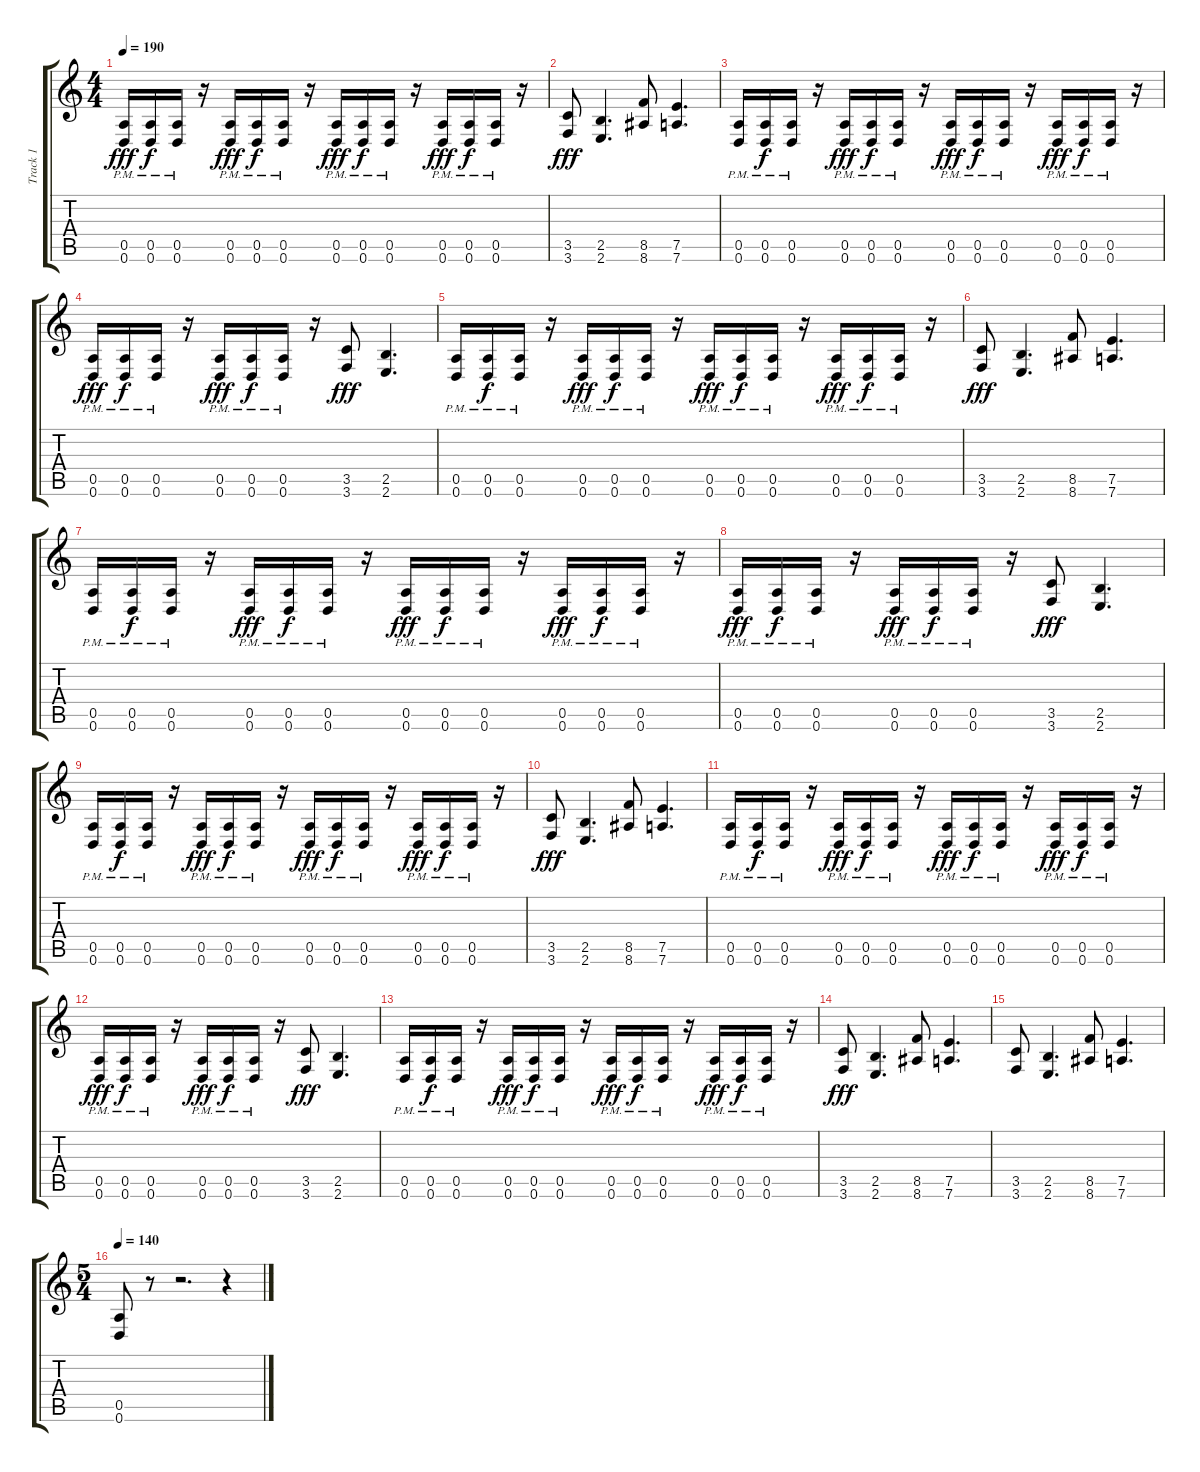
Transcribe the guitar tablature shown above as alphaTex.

\track ("Track 1" "Track 1") {instrument distortionguitar}
\staff {score tabs}
\tuning (E4 B3 G3 D3 A2 D2) {hide}
\ts (4 4)
\tempo 190
\clef g2
\ks c
(0.5{pm} 0.6{pm}).16{dy fff} (0.5{pm} 0.6{pm}).16{dy f} (0.5{pm} 0.6{pm}).16 r.16 (0.5{pm} 0.6{pm}).16{dy fff} (0.5{pm} 0.6{pm}).16{dy f} (0.5{pm} 0.6{pm}).16 r.16 (0.5{pm} 0.6{pm}).16{dy fff} (0.5{pm} 0.6{pm}).16{dy f} (0.5{pm} 0.6{pm}).16 r.16 (0.5{pm} 0.6{pm}).16{dy fff} (0.5{pm} 0.6{pm}).16{dy f} (0.5{pm} 0.6{pm}).16 r.16 |
(3.5 3.6).8{dy fff} (2.5 2.6).4{d} (8.5 8.6).8 (7.5 7.6).4{d} |
(0.5{pm} 0.6{pm}).16 (0.5{pm} 0.6{pm}).16{dy f} (0.5{pm} 0.6{pm}).16 r.16 (0.5{pm} 0.6{pm}).16{dy fff} (0.5{pm} 0.6{pm}).16{dy f} (0.5{pm} 0.6{pm}).16 r.16 (0.5{pm} 0.6{pm}).16{dy fff} (0.5{pm} 0.6{pm}).16{dy f} (0.5{pm} 0.6{pm}).16 r.16 (0.5{pm} 0.6{pm}).16{dy fff} (0.5{pm} 0.6{pm}).16{dy f} (0.5{pm} 0.6{pm}).16 r.16 |
(0.5{pm} 0.6{pm}).16{dy fff} (0.5{pm} 0.6{pm}).16{dy f} (0.5{pm} 0.6{pm}).16 r.16 (0.5{pm} 0.6{pm}).16{dy fff} (0.5{pm} 0.6{pm}).16{dy f} (0.5{pm} 0.6{pm}).16 r.16 (3.5 3.6).8{dy fff} (2.5 2.6).4{d} |
(0.5{pm} 0.6{pm}).16 (0.5{pm} 0.6{pm}).16{dy f} (0.5{pm} 0.6{pm}).16 r.16 (0.5{pm} 0.6{pm}).16{dy fff} (0.5{pm} 0.6{pm}).16{dy f} (0.5{pm} 0.6{pm}).16 r.16 (0.5{pm} 0.6{pm}).16{dy fff} (0.5{pm} 0.6{pm}).16{dy f} (0.5{pm} 0.6{pm}).16 r.16 (0.5{pm} 0.6{pm}).16{dy fff} (0.5{pm} 0.6{pm}).16{dy f} (0.5{pm} 0.6{pm}).16 r.16 |
(3.5 3.6).8{dy fff} (2.5 2.6).4{d} (8.5 8.6).8 (7.5 7.6).4{d} |
(0.5{pm} 0.6{pm}).16 (0.5{pm} 0.6{pm}).16{dy f} (0.5{pm} 0.6{pm}).16 r.16 (0.5{pm} 0.6{pm}).16{dy fff} (0.5{pm} 0.6{pm}).16{dy f} (0.5{pm} 0.6{pm}).16 r.16 (0.5{pm} 0.6{pm}).16{dy fff} (0.5{pm} 0.6{pm}).16{dy f} (0.5{pm} 0.6{pm}).16 r.16 (0.5{pm} 0.6{pm}).16{dy fff} (0.5{pm} 0.6{pm}).16{dy f} (0.5{pm} 0.6{pm}).16 r.16 |
(0.5{pm} 0.6{pm}).16{dy fff} (0.5{pm} 0.6{pm}).16{dy f} (0.5{pm} 0.6{pm}).16 r.16 (0.5{pm} 0.6{pm}).16{dy fff} (0.5{pm} 0.6{pm}).16{dy f} (0.5{pm} 0.6{pm}).16 r.16 (3.5 3.6).8{dy fff} (2.5 2.6).4{d} |
(0.5{pm} 0.6{pm}).16 (0.5{pm} 0.6{pm}).16{dy f} (0.5{pm} 0.6{pm}).16 r.16 (0.5{pm} 0.6{pm}).16{dy fff} (0.5{pm} 0.6{pm}).16{dy f} (0.5{pm} 0.6{pm}).16 r.16 (0.5{pm} 0.6{pm}).16{dy fff} (0.5{pm} 0.6{pm}).16{dy f} (0.5{pm} 0.6{pm}).16 r.16 (0.5{pm} 0.6{pm}).16{dy fff} (0.5{pm} 0.6{pm}).16{dy f} (0.5{pm} 0.6{pm}).16 r.16 |
(3.5 3.6).8{dy fff} (2.5 2.6).4{d} (8.5 8.6).8 (7.5 7.6).4{d} |
(0.5{pm} 0.6{pm}).16 (0.5{pm} 0.6{pm}).16{dy f} (0.5{pm} 0.6{pm}).16 r.16 (0.5{pm} 0.6{pm}).16{dy fff} (0.5{pm} 0.6{pm}).16{dy f} (0.5{pm} 0.6{pm}).16 r.16 (0.5{pm} 0.6{pm}).16{dy fff} (0.5{pm} 0.6{pm}).16{dy f} (0.5{pm} 0.6{pm}).16 r.16 (0.5{pm} 0.6{pm}).16{dy fff} (0.5{pm} 0.6{pm}).16{dy f} (0.5{pm} 0.6{pm}).16 r.16 |
(0.5{pm} 0.6{pm}).16{dy fff} (0.5{pm} 0.6{pm}).16{dy f} (0.5{pm} 0.6{pm}).16 r.16 (0.5{pm} 0.6{pm}).16{dy fff} (0.5{pm} 0.6{pm}).16{dy f} (0.5{pm} 0.6{pm}).16 r.16 (3.5 3.6).8{dy fff} (2.5 2.6).4{d} |
(0.5{pm} 0.6{pm}).16 (0.5{pm} 0.6{pm}).16{dy f} (0.5{pm} 0.6{pm}).16 r.16 (0.5{pm} 0.6{pm}).16{dy fff} (0.5{pm} 0.6{pm}).16{dy f} (0.5{pm} 0.6{pm}).16 r.16 (0.5{pm} 0.6{pm}).16{dy fff} (0.5{pm} 0.6{pm}).16{dy f} (0.5{pm} 0.6{pm}).16 r.16 (0.5{pm} 0.6{pm}).16{dy fff} (0.5{pm} 0.6{pm}).16{dy f} (0.5{pm} 0.6{pm}).16 r.16 |
(3.5 3.6).8{dy fff} (2.5 2.6).4{d} (8.5 8.6).8 (7.5 7.6).4{d} |
(3.5 3.6).8 (2.5 2.6).4{d} (8.5 8.6).8 (7.5 7.6).4{d} |
\ts (5 4)
\tempo 140
(0.5 0.6).8 r.8 r.2{d} r.4
